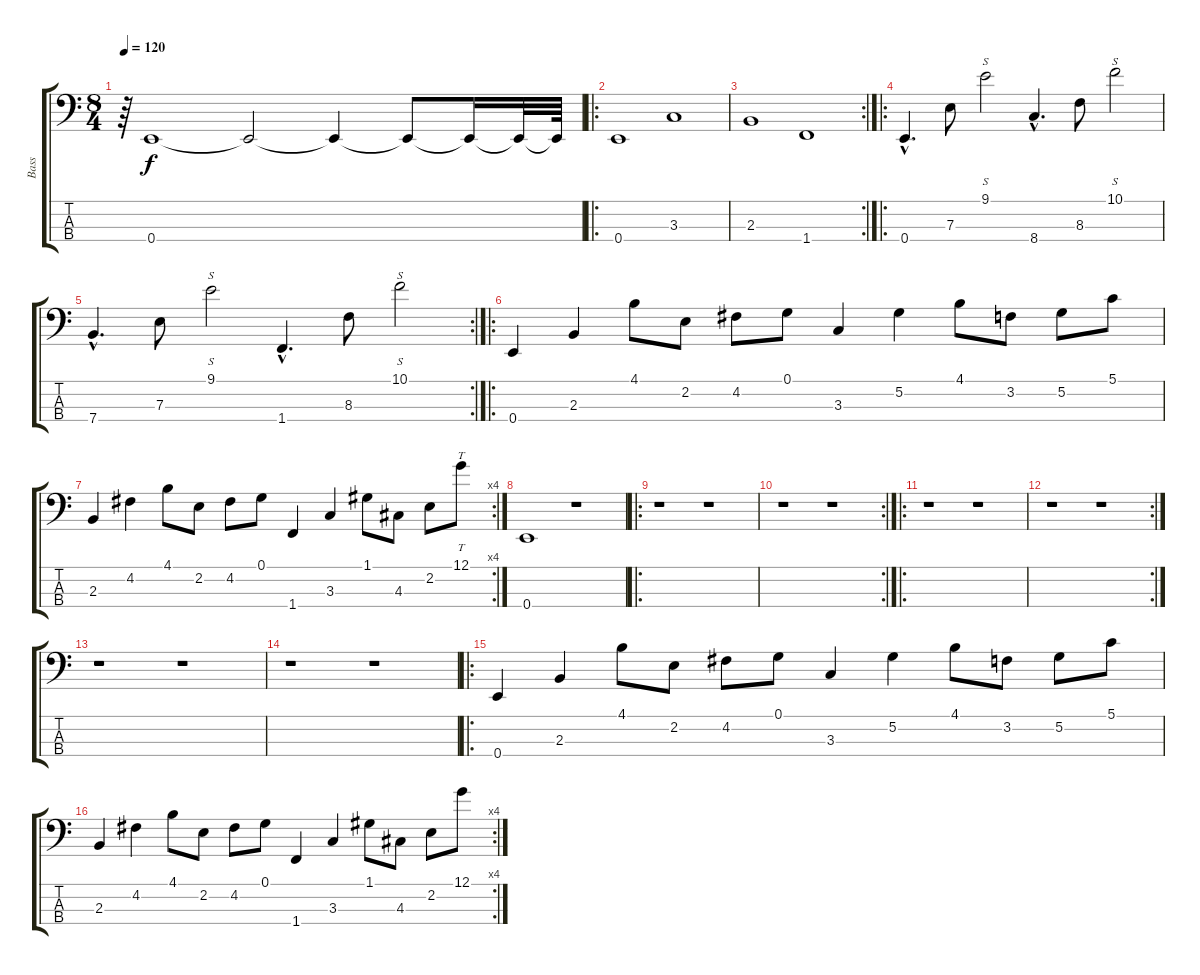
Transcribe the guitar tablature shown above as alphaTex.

\track ("Bass" "Bass") {instrument electricbassfinger}
\staff {score tabs}
\tuning (G2 D2 A1 E1) {hide}
\ts (8 4)
\tempo 120
\clef f4
\ks c
r.64{dy f volume 0 instrument electricbassfinger} 0.4.1{volume 13} 0.4{t}.2 0.4{t}.4 0.4{t}.8 0.4{t}.16 0.4{t}.32 0.4{t}.64 |
\ro
0.4.1 3.3.1 |
\rc 2
2.3.1 1.4.1 |
\ro
0.4{hac}.4{d} 7.3.8 9.1.2{s} 8.4{hac}.4{d} 8.3.8 10.1.2{s} |
\rc 2
7.4{hac}.4{d} 7.3.8 9.1.2{s} 1.4{hac}.4{d} 8.3.8 10.1.2{s} |
\ro
0.4.4 2.3.4 4.1.8 2.2.8 4.2.8 0.1.8 3.3.4 5.2.4 4.1.8 3.2.8 5.2.8 5.1.8 |
\rc 4
2.3.4 4.2.4 4.1.8 2.2.8 4.2.8 0.1.8 1.4.4 3.3.4 1.1.8 4.3.8 2.2.8 12.1.8{tt} |
0.4.1 r.1 |
\ro
r.1 r.1 |
\rc 2
r.1 r.1 |
\ro
r.1 r.1 |
\rc 2
r.1 r.1 |
r.1 r.1 |
r.1 r.1 |
\ro
0.4.4 2.3.4 4.1.8 2.2.8 4.2.8 0.1.8 3.3.4 5.2.4 4.1.8 3.2.8 5.2.8 5.1.8 |
\rc 4
2.3.4 4.2.4 4.1.8 2.2.8 4.2.8 0.1.8 1.4.4 3.3.4 1.1.8 4.3.8 2.2.8 12.1.8
